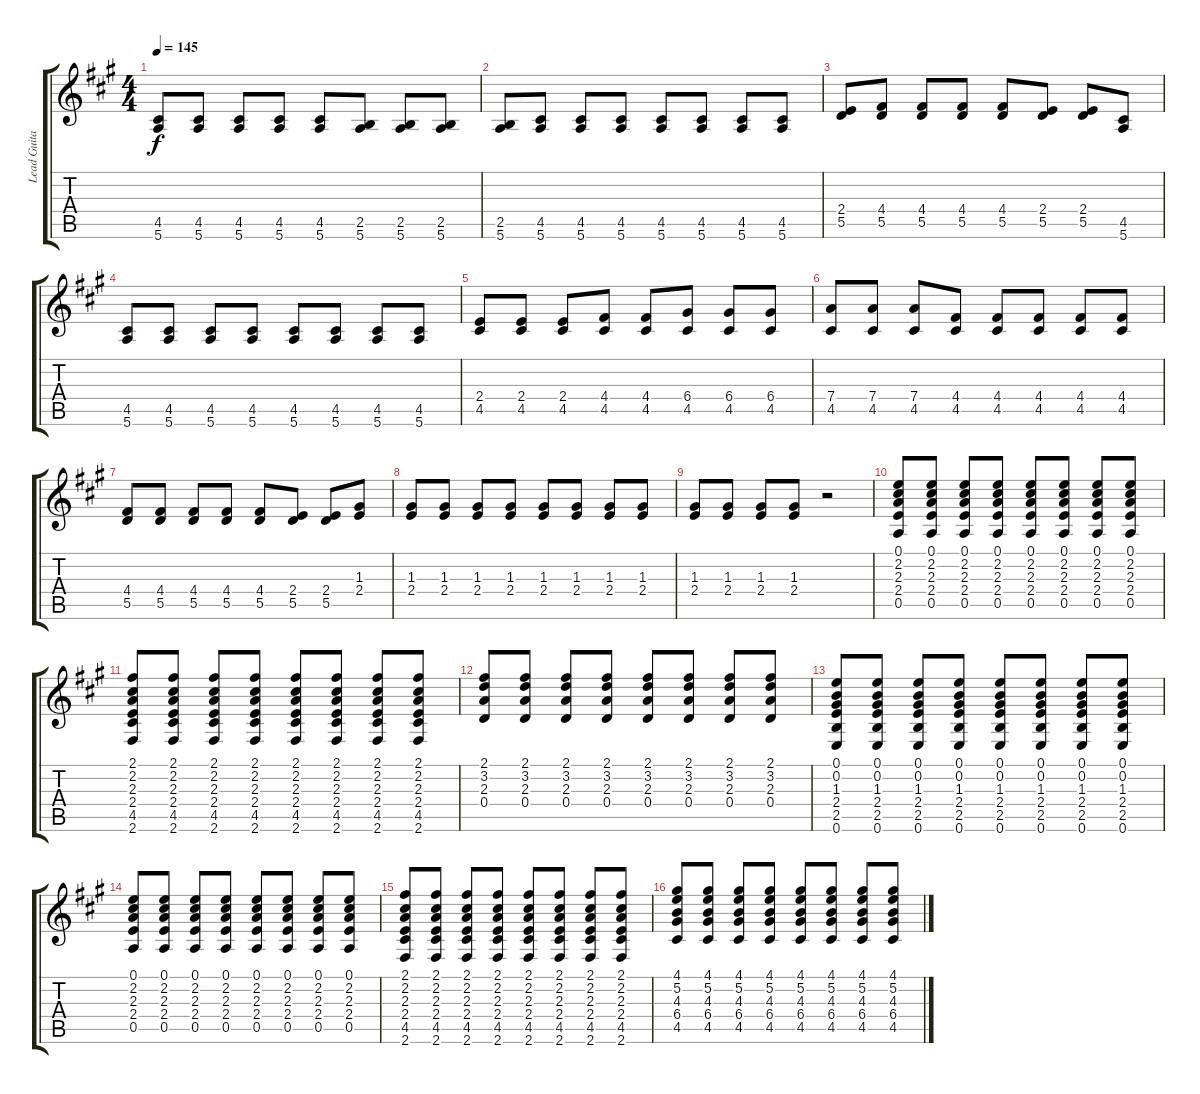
\track ("Lead Guitar" "Lead Guita") {instrument electricguitarmuted}
\staff {score tabs}
\tuning (E4 B3 G3 D3 A2 E2) {hide}
\ts (4 4)
\tempo 145
\clef g2
\ks a
(4.5 5.6).8{dy f} (4.5 5.6).8 (4.5 5.6).8 (4.5 5.6).8 (4.5 5.6).8 (2.5 5.6).8 (2.5 5.6).8 (2.5 5.6).8 |
(2.5 5.6).8 (4.5 5.6).8 (4.5 5.6).8 (4.5 5.6).8 (4.5 5.6).8 (4.5 5.6).8 (4.5 5.6).8 (4.5 5.6).8 |
(2.4 5.5).8 (4.4 5.5).8 (4.4 5.5).8 (4.4 5.5).8 (4.4 5.5).8 (2.4 5.5).8 (2.4 5.5).8 (4.5 5.6).8 |
(4.5 5.6).8 (4.5 5.6).8 (4.5 5.6).8 (4.5 5.6).8 (4.5 5.6).8 (4.5 5.6).8 (4.5 5.6).8 (4.5 5.6).8 |
(2.4 4.5).8 (2.4 4.5).8 (2.4 4.5).8 (4.4 4.5).8 (4.4 4.5).8 (6.4 4.5).8 (6.4 4.5).8 (6.4 4.5).8 |
(7.4 4.5).8 (7.4 4.5).8 (7.4 4.5).8 (4.4 4.5).8 (4.4 4.5).8 (4.4 4.5).8 (4.4 4.5).8 (4.4 4.5).8 |
(4.4 5.5).8 (4.4 5.5).8 (4.4 5.5).8 (4.4 5.5).8 (4.4 5.5).8 (2.4 5.5).8 (2.4 5.5).8 (1.3 2.4).8 |
(1.3 2.4).8 (1.3 2.4).8 (1.3 2.4).8 (1.3 2.4).8 (1.3 2.4).8 (1.3 2.4).8 (1.3 2.4).8 (1.3 2.4).8 |
(1.3 2.4).8 (1.3 2.4).8 (1.3 2.4).8 (1.3 2.4).8 r.2 |
(0.1 2.2 2.3 2.4 0.5).8 (0.1 2.2 2.3 2.4 0.5).8 (0.1 2.2 2.3 2.4 0.5).8 (0.1 2.2 2.3 2.4 0.5).8 (0.1 2.2 2.3 2.4 0.5).8 (0.1 2.2 2.3 2.4 0.5).8 (0.1 2.2 2.3 2.4 0.5).8 (0.1 2.2 2.3 2.4 0.5).8 |
(2.1 2.2 2.3 2.4 4.5 2.6).8 (2.1 2.2 2.3 2.4 4.5 2.6).8 (2.1 2.2 2.3 2.4 4.5 2.6).8 (2.1 2.2 2.3 2.4 4.5 2.6).8 (2.1 2.2 2.3 2.4 4.5 2.6).8 (2.1 2.2 2.3 2.4 4.5 2.6).8 (2.1 2.2 2.3 2.4 4.5 2.6).8 (2.1 2.2 2.3 2.4 4.5 2.6).8 |
(2.1 3.2 2.3 0.4).8 (2.1 3.2 2.3 0.4).8 (2.1 3.2 2.3 0.4).8 (2.1 3.2 2.3 0.4).8 (2.1 3.2 2.3 0.4).8 (2.1 3.2 2.3 0.4).8 (2.1 3.2 2.3 0.4).8 (2.1 3.2 2.3 0.4).8 |
(0.1 0.2 1.3 2.4 2.5 0.6).8 (0.1 0.2 1.3 2.4 2.5 0.6).8 (0.1 0.2 1.3 2.4 2.5 0.6).8 (0.1 0.2 1.3 2.4 2.5 0.6).8 (0.1 0.2 1.3 2.4 2.5 0.6).8 (0.1 0.2 1.3 2.4 2.5 0.6).8 (0.1 0.2 1.3 2.4 2.5 0.6).8 (0.1 0.2 1.3 2.4 2.5 0.6).8 |
(0.1 2.2 2.3 2.4 0.5).8 (0.1 2.2 2.3 2.4 0.5).8 (0.1 2.2 2.3 2.4 0.5).8 (0.1 2.2 2.3 2.4 0.5).8 (0.1 2.2 2.3 2.4 0.5).8 (0.1 2.2 2.3 2.4 0.5).8 (0.1 2.2 2.3 2.4 0.5).8 (0.1 2.2 2.3 2.4 0.5).8 |
(2.1 2.2 2.3 2.4 4.5 2.6).8 (2.1 2.2 2.3 2.4 4.5 2.6).8 (2.1 2.2 2.3 2.4 4.5 2.6).8 (2.1 2.2 2.3 2.4 4.5 2.6).8 (2.1 2.2 2.3 2.4 4.5 2.6).8 (2.1 2.2 2.3 2.4 4.5 2.6).8 (2.1 2.2 2.3 2.4 4.5 2.6).8 (2.1 2.2 2.3 2.4 4.5 2.6).8 |
(4.1 5.2 4.3 6.4 4.5).8 (4.1 5.2 4.3 6.4 4.5).8 (4.1 5.2 4.3 6.4 4.5).8 (4.1 5.2 4.3 6.4 4.5).8 (4.1 5.2 4.3 6.4 4.5).8 (4.1 5.2 4.3 6.4 4.5).8 (4.1 5.2 4.3 6.4 4.5).8 (4.1 5.2 4.3 6.4 4.5).8
